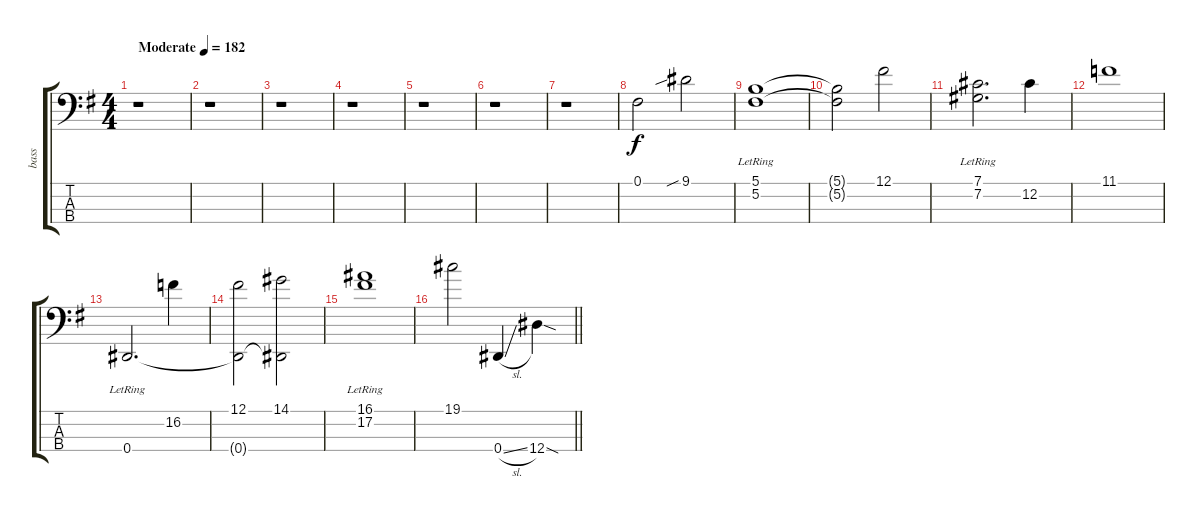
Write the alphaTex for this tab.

\track ("bass" "bass") {instrument electricbassfinger}
\staff {score tabs}
\tuning (Gb2 Db2 Ab1 Eb1) {hide}
\ts (4 4)
\tempo (182 "Moderate")
\clef f4
\ks g
r.1{dy f instrument electricbassfinger} |
r.1 |
r.1 |
r.1 |
r.1 |
r.1 |
r.1 |
0.1.2 9.1{sib}.2 |
(5.1{lr} 5.2{lr}).1 |
(5.1{t} 5.2{t}).2 12.1.2 |
(7.1{lr} 7.2{lr}).2{d} 12.2.4 |
11.1.1 |
0.4{lr}.2{d} 16.2.4 |
(12.1 0.4{t}).2 (14.1 0.4{t}).2 |
(16.1{lr} 17.2{lr}).1 |
\barLineRight lightlight
19.1.2 0.4{sl}.4 12.4{sod}.4
